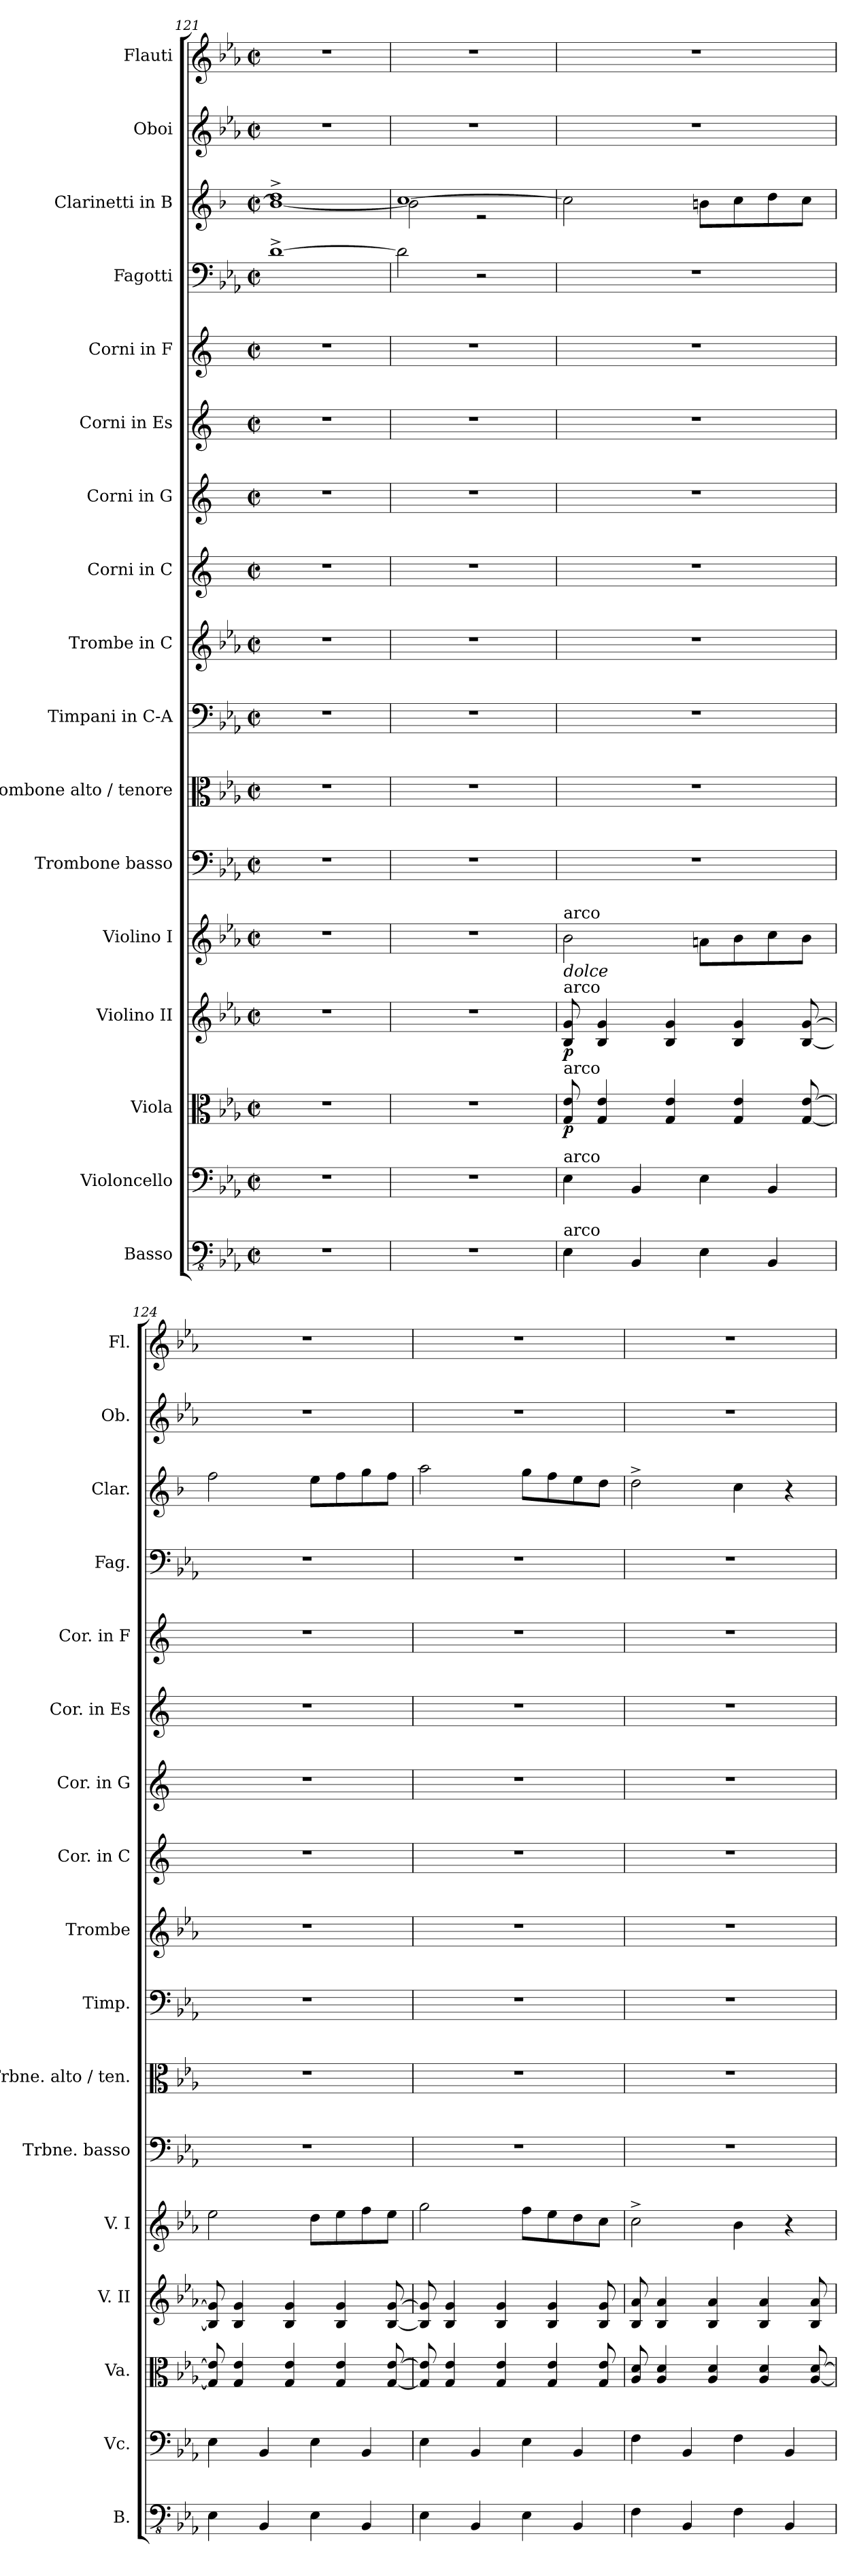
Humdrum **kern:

**kern	**kern	**kern	**dynam	**kern	**dynam	**kern	**kern	**kern	**kern	**kern	**kern	**kern	**kern	**kern	**kern	**kern	**kern	**kern
*part17	*part16	*part15	*part15	*part14	*part14	*part13	*part12	*part11	*part10	*part9	*part8	*part7	*part6	*part5	*part4	*part3	*part2	*part1
*staff17	*staff16	*staff15	*staff15	*staff14	*staff14	*staff13	*staff12	*staff11	*staff10	*staff9	*staff8	*staff7	*staff6	*staff5	*staff4	*staff3	*staff2	*staff1
*I"Basso	*I"Violoncello	*I"Viola	*	*I"Violino II	*	*I"Violino I	*I"Trombone basso	*I"Trombone alto / tenore	*I"Timpani in C-A	*I"Trombe in C	*I"Corni in C	*I"Corni in G	*I"Corni in Es	*I"Corni in F	*I"Fagotti	*I"Clarinetti in B	*I"Oboi	*I"Flauti
*I'B.	*I'Vc.	*I'Va.	*	*I'V. II	*	*I'V. I	*I'Trbne. basso	*I'Trbne. alto / ten.	*I'Timp.	*I'Trombe	*I'Cor. in C	*I'Cor. in G	*I'Cor. in Es	*I'Cor. in F	*I'Fag.	*I'Clar.	*I'Ob.	*I'Fl.
*clefFv4	*clefF4	*clefC3	*	*clefG2	*	*clefG2	*clefF4	*clefC3	*clefF4	*clefG2	*clefG2	*clefG2	*clefG2	*clefG2	*clefF4	*clefG2	*clefG2	*clefG2
*	*	*	*	*	*	*	*	*	*	*	*ITrd7c12	*ITrd3c5	*ITrd5c9	*ITrd4c7	*	*ITrd1c2	*	*
*k[b-e-a-]	*k[b-e-a-]	*k[b-e-a-]	*	*k[b-e-a-]	*	*k[b-e-a-]	*k[b-e-a-]	*k[b-e-a-]	*k[b-e-a-]	*k[b-e-a-]	*k[]	*k[f#]	*k[b-e-a-]	*k[b-]	*k[b-e-a-]	*k[b-e-a-]	*k[b-e-a-]	*k[b-e-a-]
*M2/2	*M2/2	*M2/2	*	*M2/2	*	*M2/2	*M2/2	*M2/2	*M2/2	*M2/2	*M2/2	*M2/2	*M2/2	*M2/2	*M2/2	*M2/2	*M2/2	*M2/2
*met(c|)	*met(c|)	*met(c|)	*	*met(c|)	*	*met(c|)	*met(c|)	*met(c|)	*met(c|)	*met(c|)	*met(c|)	*met(c|)	*met(c|)	*met(c|)	*met(c|)	*met(c|)	*met(c|)	*met(c|)
=121	=121	=121	=121	=121	=121	=121	=121	=121	=121	=121	=121	=121	=121	=121	=121	=121	=121	=121
*	*	*	*	*	*	*	*	*	*	*	*	*	*	*	*	*^	*	*
1r	1r	1r	.	1r	.	1r	1r	1r	1r	1r	1r	1r	1r	1r	[1d^	1cc^	1a-_	1r	1r
=122	=122	=122	=122	=122	=122	=122	=122	=122	=122	=122	=122	=122	=122	=122	=122	=122	=122	=122	=122
1r	1r	1r	.	1r	.	1r	1r	1r	1r	1r	1r	1r	1r	1r	2d\]	[1b-	2a-\]	1r	1r
.	.	.	.	.	.	.	.	.	.	.	.	.	.	.	2r	.	2r	.	.
=123	=123	=123	=123	=123	=123	=123	=123	=123	=123	=123	=123	=123	=123	=123	=123	=123	=123	=123	=123
!	!	!	!	!	!	!LO:TX:a:t=arco	!	!	!	!	!	!	!	!	!	!	!	!	!
!	!	!	!	!	!	!LO:TX:b:i:t=dolce	!	!	!	!	!	!	!	!	!	!	!	!	!
!	!	!	!	!LO:TX:a:t=arco	!	!	!	!	!	!	!	!	!	!	!	!	!	!	!
!	!	!LO:TX:a:t=arco	!	!	!	!	!	!	!	!	!	!	!	!	!	!	!	!	!
!	!LO:TX:a:t=arco	!	!	!	!	!	!	!	!	!	!	!	!	!	!	!	!	!	!
!LO:TX:a:t=arco	!	!	!	!	!	!	!	!	!	!	!	!	!	!	!	!	!	!	!
!	!	!	!LO:DY:b	!	!LO:DY:b	!	!	!	!	!	!	!	!	!	!	!	!	!	!
*	*	*	*	*	*	*	*	*	*	*	*	*	*	*	*	*v	*v	*	*
4EE-\	4E-\	8G/ 8e-/	p	8B-/ 8g/	p	2b-\	1r	1r	1r	1r	1r	1r	1r	1r	1r	2b-\]	1r	1r
.	.	4G/ 4e-/	.	4B-/ 4g/	.	.	.	.	.	.	.	.	.	.	.	.	.	.
4BBB-/	4BB-/	.	.	.	.	.	.	.	.	.	.	.	.	.	.	.	.	.
.	.	4G/ 4e-/	.	4B-/ 4g/	.	.	.	.	.	.	.	.	.	.	.	.	.	.
4EE-\	4E-\	.	.	.	.	8an\L	.	.	.	.	.	.	.	.	.	8an\L	.	.
.	.	4G/ 4e-/	.	4B-/ 4g/	.	8b-\	.	.	.	.	.	.	.	.	.	8b-\	.	.
4BBB-/	4BB-/	.	.	.	.	8cc\	.	.	.	.	.	.	.	.	.	8cc\	.	.
.	.	[8G/ [8e-/	.	[8B-/ [8g/	.	8b-\J	.	.	.	.	.	.	.	.	.	8b-\J	.	.
=124	=124	=124	=124	=124	=124	=124	=124	=124	=124	=124	=124	=124	=124	=124	=124	=124	=124	=124
4EE-\	4E-\	8G/] 8e-/]	.	8B-/] 8g/]	.	2ee-\	1r	1r	1r	1r	1r	1r	1r	1r	1r	2ee-\	1r	1r
.	.	4G/ 4e-/	.	4B-/ 4g/	.	.	.	.	.	.	.	.	.	.	.	.	.	.
4BBB-/	4BB-/	.	.	.	.	.	.	.	.	.	.	.	.	.	.	.	.	.
.	.	4G/ 4e-/	.	4B-/ 4g/	.	.	.	.	.	.	.	.	.	.	.	.	.	.
4EE-\	4E-\	.	.	.	.	8dd\L	.	.	.	.	.	.	.	.	.	8dd\L	.	.
.	.	4G/ 4e-/	.	4B-/ 4g/	.	8ee-\	.	.	.	.	.	.	.	.	.	8ee-\	.	.
4BBB-/	4BB-/	.	.	.	.	8ff\	.	.	.	.	.	.	.	.	.	8ff\	.	.
.	.	[8G/ [8e-/	.	[8B-/ [8g/	.	8ee-\J	.	.	.	.	.	.	.	.	.	8ee-\J	.	.
=125	=125	=125	=125	=125	=125	=125	=125	=125	=125	=125	=125	=125	=125	=125	=125	=125	=125	=125
4EE-\	4E-\	8G/] 8e-/]	.	8B-/] 8g/]	.	2gg\	1r	1r	1r	1r	1r	1r	1r	1r	1r	2gg\	1r	1r
.	.	4G/ 4e-/	.	4B-/ 4g/	.	.	.	.	.	.	.	.	.	.	.	.	.	.
4BBB-/	4BB-/	.	.	.	.	.	.	.	.	.	.	.	.	.	.	.	.	.
.	.	4G/ 4e-/	.	4B-/ 4g/	.	.	.	.	.	.	.	.	.	.	.	.	.	.
4EE-\	4E-\	.	.	.	.	8ff\L	.	.	.	.	.	.	.	.	.	8ff\L	.	.
.	.	4G/ 4e-/	.	4B-/ 4g/	.	8ee-\	.	.	.	.	.	.	.	.	.	8ee-\	.	.
4BBB-/	4BB-/	.	.	.	.	8dd\	.	.	.	.	.	.	.	.	.	8dd\	.	.
.	.	8G/ 8e-/	.	8B-/ 8g/	.	8cc\J	.	.	.	.	.	.	.	.	.	8cc\J	.	.
=126	=126	=126	=126	=126	=126	=126	=126	=126	=126	=126	=126	=126	=126	=126	=126	=126	=126	=126
4FF\	4F\	8A-/ 8d/	.	8B-/ 8a-/	.	2cc^\	1r	1r	1r	1r	1r	1r	1r	1r	1r	2cc^\	1r	1r
.	.	4A-/ 4d/	.	4B-/ 4a-/	.	.	.	.	.	.	.	.	.	.	.	.	.	.
4BBB-/	4BB-/	.	.	.	.	.	.	.	.	.	.	.	.	.	.	.	.	.
.	.	4A-/ 4d/	.	4B-/ 4a-/	.	.	.	.	.	.	.	.	.	.	.	.	.	.
4FF\	4F\	.	.	.	.	4b-\	.	.	.	.	.	.	.	.	.	4b-\	.	.
.	.	4A-/ 4d/	.	4B-/ 4a-/	.	.	.	.	.	.	.	.	.	.	.	.	.	.
4BBB-/	4BB-/	.	.	.	.	4r	.	.	.	.	.	.	.	.	.	4r	.	.
.	.	[8A-/ [8d/	.	8B-/ 8a-/	.	.	.	.	.	.	.	.	.	.	.	.	.	.
=	=	=	=	=	=	=	=	=	=	=	=	=	=	=	=	=	=	=
*-	*-	*-	*-	*-	*-	*-	*-	*-	*-	*-	*-	*-	*-	*-	*-	*-	*-	*-
